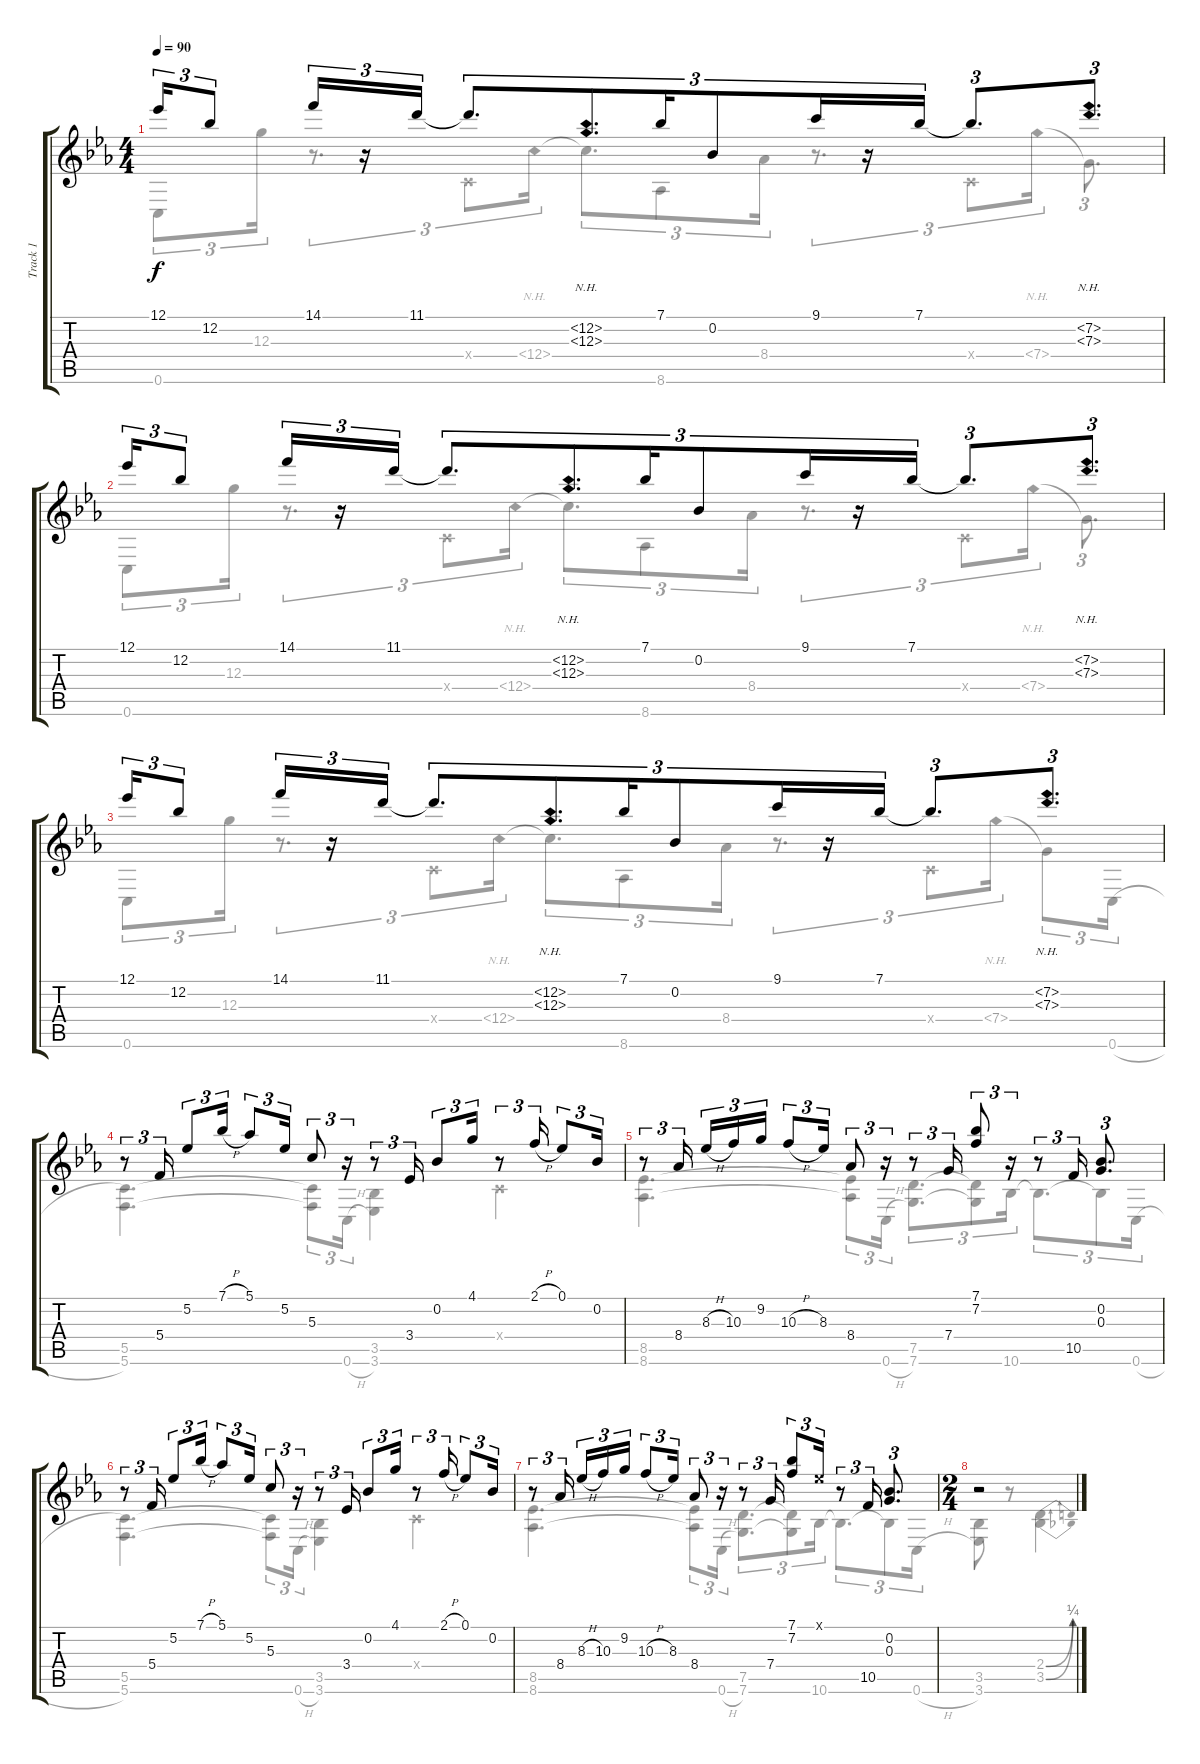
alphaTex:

\track ("Track 1" "Track 1") {instrument acousticguitarsteel}
\staff {score tabs}
\tuning (Eb4 Bb3 G3 C3 G2 C2) {hide}
\voice
\ts (4 4)
\tempo 90
\clef g2
\ks cminor
12.1.16{tu (3 2) dy f} 12.2.8{tu (3 2)} 14.1.16{tu (3 2)} r.16{tu (3 2)} 11.1.16{tu (3 2)} 11.1{t}.8{d tu (3 2)} (12.2{nh} 12.3{nh}).8{d tu (3 2)} 7.1.16{tu (3 2)} 0.2.8{tu (3 2)} 9.1.16{tu (3 2)} r.16{tu (3 2)} 7.1.16{tu (3 2)} 7.1{t}.8{d tu (3 2)} (7.2{nh} 7.3{nh}).8{d tu (3 2)} |
12.1.16{tu (3 2)} 12.2.8{tu (3 2)} 14.1.16{tu (3 2)} r.16{tu (3 2)} 11.1.16{tu (3 2)} 11.1{t}.8{d tu (3 2)} (12.2{nh} 12.3{nh}).8{d tu (3 2)} 7.1.16{tu (3 2)} 0.2.8{tu (3 2)} 9.1.16{tu (3 2)} r.16{tu (3 2)} 7.1.16{tu (3 2)} 7.1{t}.8{d tu (3 2)} (7.2{nh} 7.3{nh}).8{d tu (3 2)} |
12.1.16{tu (3 2)} 12.2.8{tu (3 2)} 14.1.16{tu (3 2)} r.16{tu (3 2)} 11.1.16{tu (3 2)} 11.1{t}.8{d tu (3 2)} (12.2{nh} 12.3{nh}).8{d tu (3 2)} 7.1.16{tu (3 2)} 0.2.8{tu (3 2)} 9.1.16{tu (3 2)} r.16{tu (3 2)} 7.1.16{tu (3 2)} 7.1{t}.8{d tu (3 2)} (7.2{nh} 7.3{nh}).8{d tu (3 2)} |
r.8{tu (3 2)} 5.4.16{tu (3 2)} 5.2.8{tu (3 2)} 7.1{h}.16{tu (3 2)} 5.1.8{tu (3 2)} 5.2.16{tu (3 2)} 5.3.8{tu (3 2)} r.16{tu (3 2)} r.8{tu (3 2)} 3.4.16{tu (3 2)} 0.2.8{tu (3 2)} 4.1.16{tu (3 2)} r.8{tu (3 2)} 2.1{h}.16{tu (3 2)} 0.1.8{tu (3 2)} 0.2.16{tu (3 2)} |
r.8{tu (3 2)} 8.4.16{tu (3 2) beam splitsecondary} 8.3{h}.16{tu (3 2)} 10.3.16{tu (3 2)} 9.2.16{tu (3 2)} 10.3{h}.8{tu (3 2)} 8.3.16{tu (3 2)} 8.4.8{tu (3 2)} r.16{tu (3 2)} r.8{tu (3 2)} 7.4.16{tu (3 2)} (7.1 7.2).8{tu (3 2)} r.16{tu (3 2)} r.8{tu (3 2)} 10.5.16{tu (3 2)} (0.2 0.3).8{d tu (3 2)} |
r.8{tu (3 2)} 5.4.16{tu (3 2)} 5.2.8{tu (3 2)} 7.1{h}.16{tu (3 2)} 5.1.8{tu (3 2)} 5.2.16{tu (3 2)} 5.3.8{tu (3 2)} r.16{tu (3 2)} r.8{tu (3 2)} 3.4.16{tu (3 2)} 0.2.8{tu (3 2)} 4.1.16{tu (3 2)} r.8{tu (3 2)} 2.1{h}.16{tu (3 2)} 0.1.8{tu (3 2)} 0.2.16{tu (3 2)} |
r.8{tu (3 2)} 8.4.16{tu (3 2) beam splitsecondary} 8.3{h}.16{tu (3 2)} 10.3.16{tu (3 2)} 9.2.16{tu (3 2)} 10.3{h}.8{tu (3 2)} 8.3.16{tu (3 2)} 8.4.8{tu (3 2)} r.16{tu (3 2)} r.8{tu (3 2)} 7.4.16{tu (3 2)} (7.1 7.2).8{tu (3 2)} 0.1{x}.16{tu (3 2)} r.8{tu (3 2)} 10.5.16{tu (3 2)} (0.2 0.3).8{d tu (3 2)} |
\ts (2 4)
r.2
\voice
\clef g2
\ottava regular
\simile none
\ks cminor
0.6.8{tu (3 2) dy f} 12.3.16{tu (3 2)} r.8{d tu (3 2)} 0.4{x}.8{tu (3 2)} 12.4{nh}.16{tu (3 2)} 12.4{t}.8{d tu (3 2)} 8.6.8{tu (3 2)} 8.4.16{tu (3 2)} r.8{d tu (3 2)} 0.4{x}.8{tu (3 2)} 7.4{nh}.16{tu (3 2)} 7.4{t}.8{d tu (3 2)} |
0.6.8{tu (3 2)} 12.3.16{tu (3 2)} r.8{d tu (3 2)} 0.4{x}.8{tu (3 2)} 12.4{nh}.16{tu (3 2)} 12.4{t}.8{d tu (3 2)} 8.6.8{tu (3 2)} 8.4.16{tu (3 2)} r.8{d tu (3 2)} 0.4{x}.8{tu (3 2)} 7.4{nh}.16{tu (3 2)} 7.4{t}.8{d tu (3 2)} |
0.6.8{tu (3 2)} 12.3.16{tu (3 2)} r.8{d tu (3 2)} 0.4{x}.8{tu (3 2)} 12.4{nh}.16{tu (3 2)} 12.4{t}.8{d tu (3 2)} 8.6.8{tu (3 2)} 8.4.16{tu (3 2)} r.8{d tu (3 2)} 0.4{x}.8{tu (3 2)} 7.4{nh}.16{tu (3 2)} 7.4{t}.8{tu (3 2)} 0.6{h}.16{tu (3 2)} |
(5.5 5.6).4{d} (5.5{t} 5.6{t}).8{tu (3 2)} 0.6{h}.16{tu (3 2)} (3.5 3.6).4 0.4{x}.4 |
(8.5 8.6).4{d} (8.5{t} 8.6{t}).8{tu (3 2)} 0.6{h}.16{tu (3 2)} (7.5 7.6).8{d tu (3 2)} (7.5{t} 7.6{t}).8{tu (3 2)} 10.6.16{tu (3 2)} 10.6{t}.8{d tu (3 2)} 10.6{t}.8{tu (3 2)} 0.6{h}.16{tu (3 2)} |
(5.5 5.6).4{d} (5.5{t} 5.6{t}).8{tu (3 2)} 0.6{h}.16{tu (3 2)} (3.5 3.6).4 0.4{x}.4 |
(8.5 8.6).4{d} (8.5{t} 8.6{t}).8{tu (3 2)} 0.6{h}.16{tu (3 2)} (7.5 7.6).8{d tu (3 2)} (7.5{t} 7.6{t}).8{tu (3 2)} 10.6.16{tu (3 2)} 10.6{t}.8{d tu (3 2)} 10.6{t}.8{tu (3 2)} 0.6{h}.16{tu (3 2)} |
(3.5 3.6).8 r.8 (2.4{be (bend 0 0 60 1)} 3.5{be (bend 0 0 60 1)}).4
